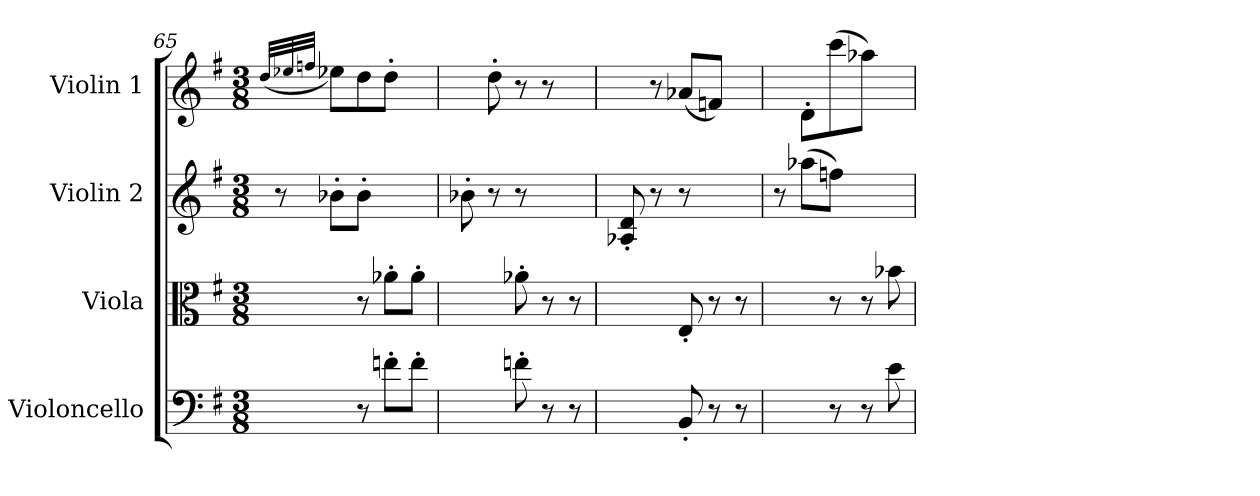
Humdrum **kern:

**kern	**kern	**kern	**kern
*part4	*part3	*part2	*part1
*staff4	*staff3	*staff2	*staff1
*I"Violoncello	*I"Viola	*I"Violin 2	*I"Violin 1
*I'Vc	*I'Vla	*I'Vln	*I'Vln
*clefF4	*clefC3	*clefG2	*clefG2
*k[f#]	*k[f#]	*k[f#]	*k[f#]
*G:	*G:	*G:	*G:
*M3/8	*M3/8	*M3/8	*M3/8
=65	=65	=65	=65
4ryy	4ryy	8r	8ryy
.	.	.	(32qqdd/LLL
.	.	.	32qqee-X/
.	.	.	32qqffn/JJJ
.	.	8b-X'L	8ee-XL)
8r	8r	8b-'J	8dd
8fn'L	8a-X'L	8ryy	8dd'J
8f'J	8a-'J	8ryy	8ryy
=66	=66	=66	=66
4ryy	4ryy	8b-X'	8ryy
.	.	8r	8dd'
8fn'	8a-X'	8r	8r
8r	8r	8ryy	8r
8r	8r	8ryy	8ryy
=67	=67	=67	=67
4ryy	4ryy	8A-X' 8d'	8ryy
.	.	8r	8r
8BB'	8E'	8r	(8a-XL
8r	8r	8ryy	8fnJ)
8r	8r	8ryy	8ryy
=68	=68	=68	=68
4ryy	4ryy	8r	8ryy
.	.	(8aa-XL	8d'L
8r	8r	8ffnJ)	(8ccc
8r	8r	8ryy	8aa-XJ)
8e	8b-X	8ryy	8ryy
=	=	=	=
*-	*-	*-	*-
